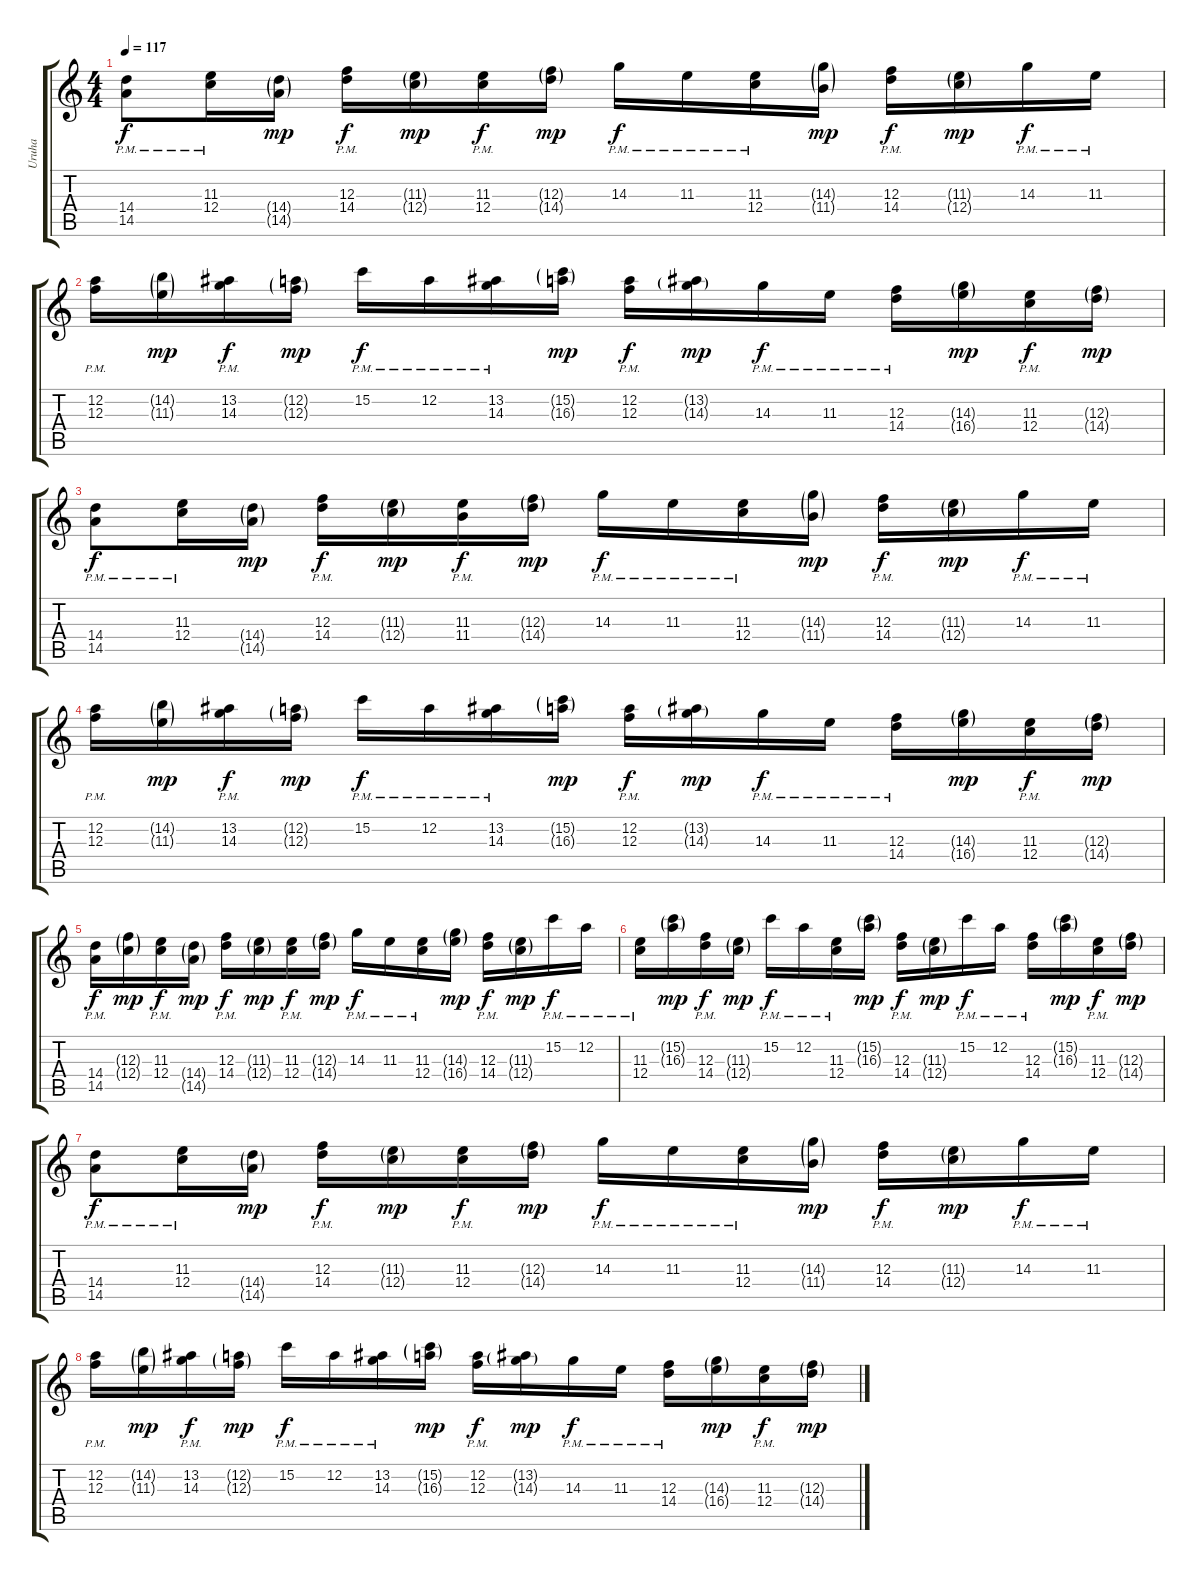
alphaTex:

\track ("Uruha" "Uruha") {instrument distortionguitar}
\staff {score tabs}
\tuning (D4 A3 F3 C3 G2 D2) {hide}
\ts (4 4)
\tempo 117
\clef g2
\ks c
(14.4{pm} 14.5).8{dy f} (11.3{pm} 12.4).16 (14.4{g} 14.5{g}).16{dy mp} (12.3{pm} 14.4).16{dy f} (11.3{g} 12.4{g}).16{dy mp} (11.3{pm} 12.4).16{dy f} (12.3{g} 14.4{g}).16{dy mp} 14.3{pm}.16{dy f} 11.3{pm}.16 (11.3{pm} 12.4).16 (14.3{g} 11.4{g}).16{dy mp} (12.3{pm} 14.4).16{dy f} (11.3{g} 12.4{g}).16{dy mp} 14.3{pm}.16{dy f} 11.3{pm}.16 |
(12.2{pm} 12.3).16 (14.2{g} 11.3{g}).16{dy mp} (13.2{pm} 14.3).16{dy f} (12.2{g} 12.3{g}).16{dy mp} 15.2{pm}.16{dy f} 12.2{pm}.16 (13.2{pm} 14.3).16 (15.2{g} 16.3{g}).16{dy mp} (12.2{pm} 12.3).16{dy f} (13.2{g} 14.3{g}).16{dy mp} 14.3{pm}.16{dy f} 11.3{pm}.16 (12.3{pm} 14.4).16 (14.3{g} 16.4{g}).16{dy mp} (11.3{pm} 12.4).16{dy f} (12.3{g} 14.4{g}).16{dy mp} |
(14.4{pm} 14.5).8{dy f} (11.3{pm} 12.4).16 (14.4{g} 14.5{g}).16{dy mp} (12.3{pm} 14.4).16{dy f} (11.3{g} 12.4{g}).16{dy mp} (11.3{pm} 11.4).16{dy f} (12.3{g} 14.4{g}).16{dy mp} 14.3{pm}.16{dy f} 11.3{pm}.16 (11.3{pm} 12.4).16 (14.3{g} 11.4{g}).16{dy mp} (12.3{pm} 14.4).16{dy f} (11.3{g} 12.4{g}).16{dy mp} 14.3{pm}.16{dy f} 11.3{pm}.16 |
(12.2{pm} 12.3).16 (14.2{g} 11.3{g}).16{dy mp} (13.2{pm} 14.3).16{dy f} (12.2{g} 12.3{g}).16{dy mp} 15.2{pm}.16{dy f} 12.2{pm}.16 (13.2{pm} 14.3).16 (15.2{g} 16.3{g}).16{dy mp} (12.2{pm} 12.3).16{dy f} (13.2{g} 14.3{g}).16{dy mp} 14.3{pm}.16{dy f} 11.3{pm}.16 (12.3{pm} 14.4).16 (14.3{g} 16.4{g}).16{dy mp} (11.3{pm} 12.4).16{dy f} (12.3{g} 14.4{g}).16{dy mp} |
(14.4{pm} 14.5{pm}).16{dy f} (12.3{g} 12.4{g}).16{dy mp} (11.3{pm} 12.4{pm}).16{dy f} (14.4{g} 14.5{g}).16{dy mp} (12.3{pm} 14.4{pm}).16{dy f} (11.3{g} 12.4{g}).16{dy mp} (11.3{pm} 12.4{pm}).16{dy f} (12.3{g} 14.4{g}).16{dy mp} 14.3{pm}.16{dy f} 11.3{pm}.16 (11.3{pm} 12.4{pm}).16 (14.3{g} 16.4{g}).16{dy mp} (12.3{pm} 14.4{pm}).16{dy f} (11.3{g} 12.4{g}).16{dy mp} 15.2{pm}.16{dy f} 12.2{pm}.16 |
(11.3{pm} 12.4{pm}).16 (15.2{g} 16.3{g}).16{dy mp} (12.3{pm} 14.4{pm}).16{dy f} (11.3{g} 12.4{g}).16{dy mp} 15.2{pm}.16{dy f} 12.2{pm}.16 (11.3{pm} 12.4{pm}).16 (15.2{g} 16.3{g}).16{dy mp} (12.3{pm} 14.4{pm}).16{dy f} (11.3{g} 12.4{g}).16{dy mp} 15.2{pm}.16{dy f} 12.2{pm}.16 (12.3{pm} 14.4{pm}).16 (15.2{g} 16.3{g}).16{dy mp} (11.3{pm} 12.4{pm}).16{dy f} (12.3{g} 14.4{g}).16{dy mp} |
(14.4{pm} 14.5).8{dy f} (11.3{pm} 12.4).16 (14.4{g} 14.5{g}).16{dy mp} (12.3{pm} 14.4).16{dy f} (11.3{g} 12.4{g}).16{dy mp} (11.3{pm} 12.4).16{dy f} (12.3{g} 14.4{g}).16{dy mp} 14.3{pm}.16{dy f} 11.3{pm}.16 (11.3{pm} 12.4).16 (14.3{g} 11.4{g}).16{dy mp} (12.3{pm} 14.4).16{dy f} (11.3{g} 12.4{g}).16{dy mp} 14.3{pm}.16{dy f} 11.3{pm}.16 |
(12.2{pm} 12.3).16 (14.2{g} 11.3{g}).16{dy mp} (13.2{pm} 14.3).16{dy f} (12.2{g} 12.3{g}).16{dy mp} 15.2{pm}.16{dy f} 12.2{pm}.16 (13.2{pm} 14.3).16 (15.2{g} 16.3{g}).16{dy mp} (12.2{pm} 12.3).16{dy f} (13.2{g} 14.3{g}).16{dy mp} 14.3{pm}.16{dy f} 11.3{pm}.16 (12.3{pm} 14.4).16 (14.3{g} 16.4{g}).16{dy mp} (11.3{pm} 12.4).16{dy f} (12.3{g} 14.4{g}).16{dy mp}
